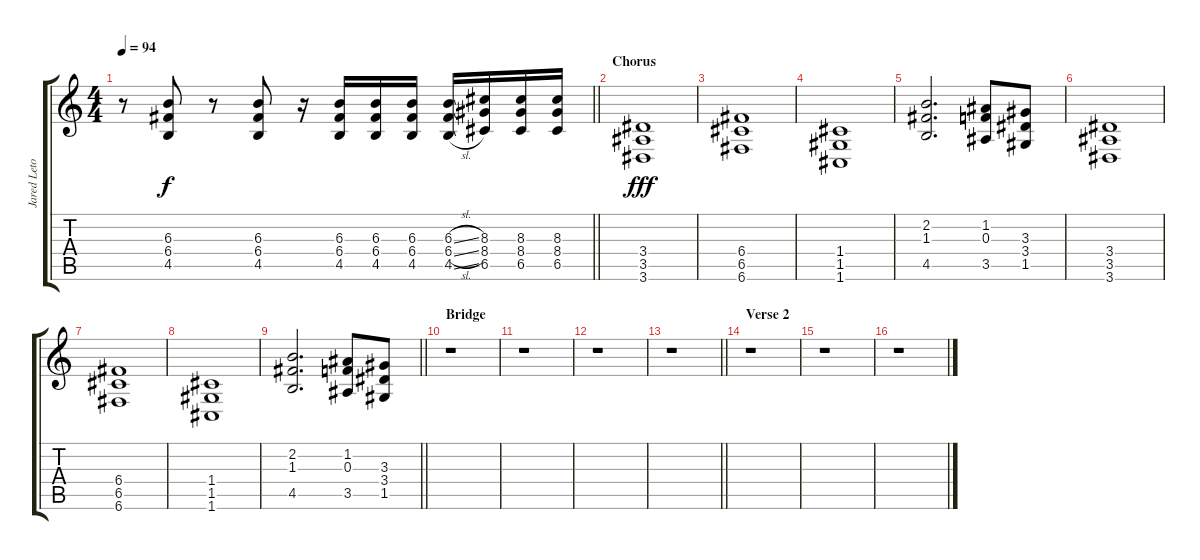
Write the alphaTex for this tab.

\track ("Jared Leto" "Jared Leto") {instrument distortionguitar}
\staff {score tabs}
\tuning (D4 A3 F3 C3 G2 C2) {hide}
\ts (4 4)
\tempo 94
\clef g2
\barLineRight lightlight
\ks c
r.8{dy f} (6.3 6.4 4.5).8 r.8 (6.3 6.4 4.5).8 r.16 (6.3 6.4 4.5).16 (6.3 6.4 4.5).16 (6.3 6.4 4.5).16 (6.3{sl} 6.4{sl} 4.5{sl}).16 (8.3 8.4 6.5).16 (8.3 8.4 6.5).16 (8.3 8.4 6.5).16 |
\section ("" "Chorus")
(3.4 3.5 3.6).1{dy fff instrument distortionguitar} |
(6.4 6.5 6.6).1 |
(1.4 1.5 1.6).1 |
(2.2 1.3 4.5).2{d} (1.2 0.3 3.5).8 (3.3 3.4 1.5).8 |
(3.4 3.5 3.6).1 |
(6.4 6.5 6.6).1 |
(1.4 1.5 1.6).1 |
\barLineRight lightlight
(2.2 1.3 4.5).2{d} (1.2 0.3 3.5).8 (3.3 3.4 1.5).8 |
\section ("" "Bridge")
r.1 |
r.1 |
r.1 |
\barLineRight lightlight
r.1 |
\section ("" "Verse 2 ")
r.1 |
r.1 |
r.1
